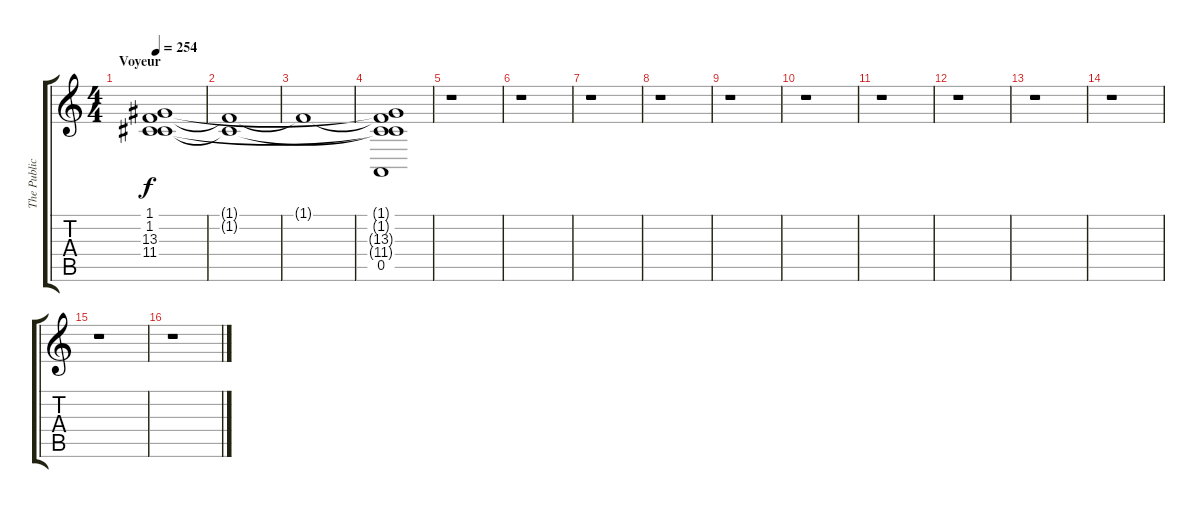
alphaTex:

\track ("The Public" "The Public") {instrument applause}
\staff {score tabs}
\tuning (E4 B3 G3 D3 A2 E2) {hide}
\ts (4 4)
\section ("" "Voyeur")
\tempo 254
\clef g2
\ks c
(1.1{t} 1.2{t} 13.3{t} 11.4{t}).1{dy f} |
(1.1{t} 1.2{t}).1 |
1.1{t}.1 |
(1.1{t} 1.2{t} 13.3{t} 11.4{t} 0.5).1{volume 7} |
r.1 |
r.1 |
r.1 |
r.1 |
r.1 |
r.1 |
r.1 |
r.1 |
r.1 |
r.1 |
r.1 |
r.1
